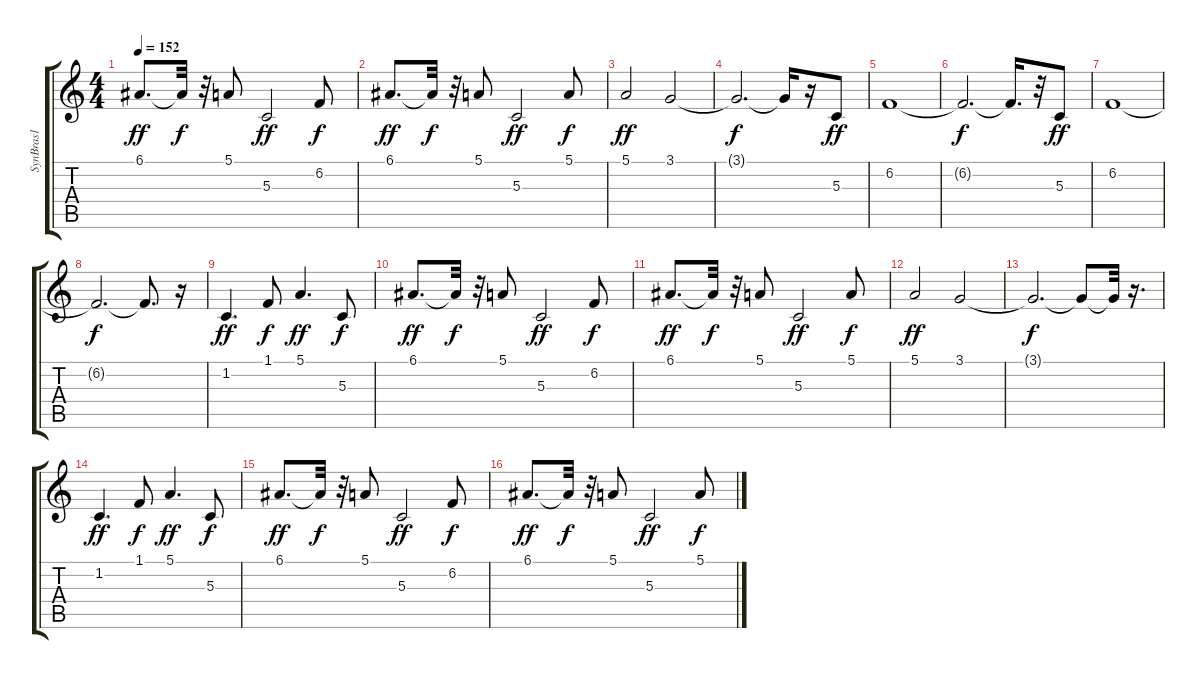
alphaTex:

\track ("SynBras1" "SynBras1") {instrument synthbrass1}
\staff {score tabs}
\tuning (E4 B3 G3 D3 A2 E2) {hide}
\ts (4 4)
\tempo 152
\clef g2
\ks c
6.1.8{d dy ff} 6.1{t}.32{dy f} r.32 5.1.8 5.3.2{dy ff} 6.2.8{dy f} |
6.1.8{d dy ff} 6.1{t}.32{dy f} r.32 5.1.8 5.3.2{dy ff} 5.1.8{dy f} |
5.1.2{dy ff} 3.1.2 |
3.1{t}.2{d dy f} 3.1{t}.16 r.16 5.3.8{dy ff} |
6.2.1 |
6.2{t}.2{d dy f} 6.2{t}.16{d} r.32 5.3.8{dy ff} |
6.2.1 |
6.2{t}.2{d dy f} 6.2{t}.8{d} r.16 |
1.2.4{d dy ff} 1.1.8{dy f} 5.1.4{d dy ff} 5.3.8{dy f} |
6.1.8{d dy ff} 6.1{t}.32{dy f} r.32 5.1.8 5.3.2{dy ff} 6.2.8{dy f} |
6.1.8{d dy ff} 6.1{t}.32{dy f} r.32 5.1.8 5.3.2{dy ff} 5.1.8{dy f} |
5.1.2{dy ff} 3.1.2 |
3.1{t}.2{d dy f} 3.1{t}.8 3.1{t}.32 r.16{d} |
1.2.4{d dy ff} 1.1.8{dy f} 5.1.4{d dy ff} 5.3.8{dy f} |
6.1.8{d dy ff} 6.1{t}.32{dy f} r.32 5.1.8 5.3.2{dy ff} 6.2.8{dy f} |
6.1.8{d dy ff} 6.1{t}.32{dy f} r.32 5.1.8 5.3.2{dy ff} 5.1.8{dy f}
